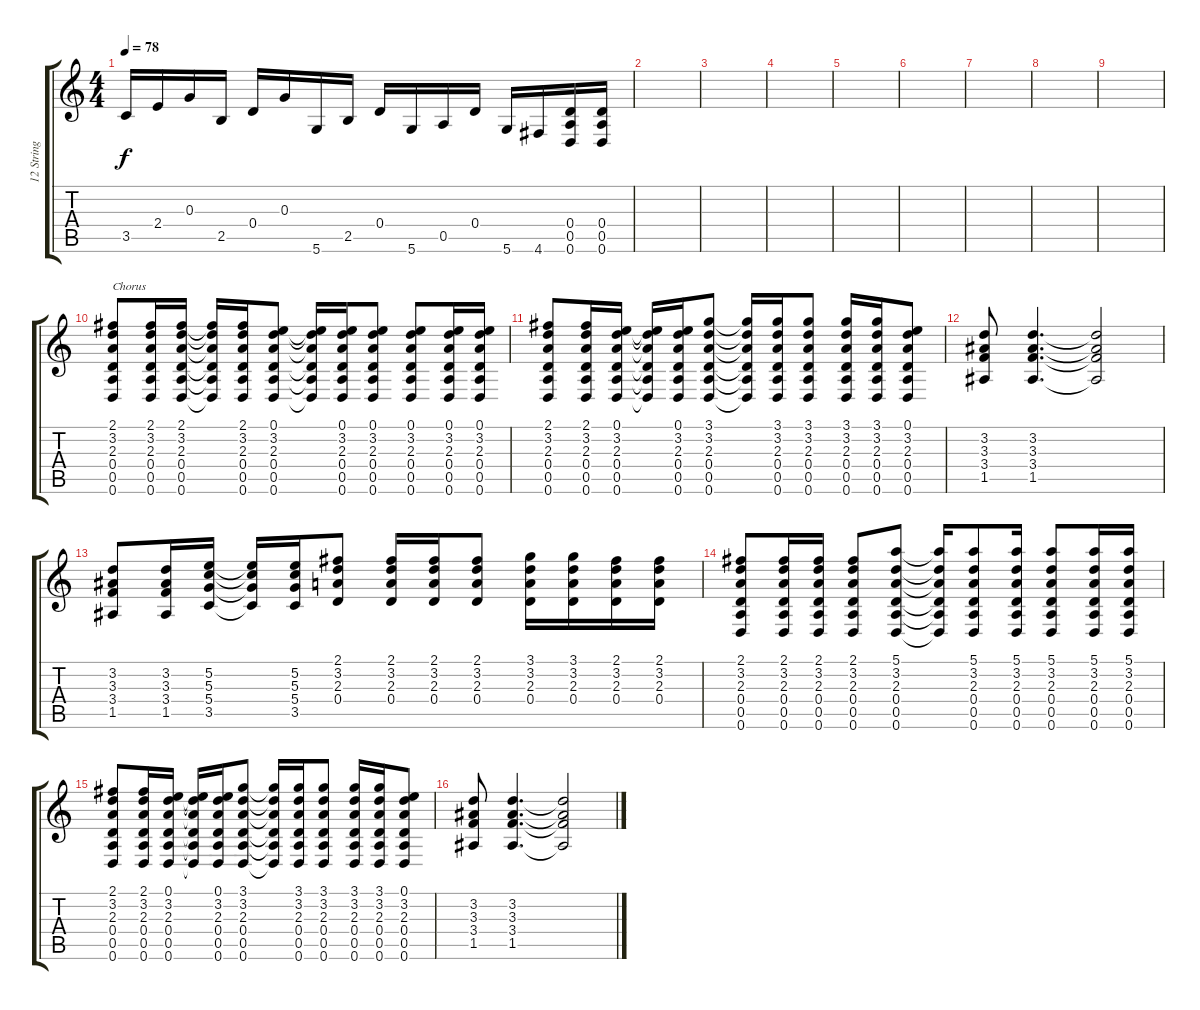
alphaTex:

\track ("12 String Acoustic #1" "12 String ") {instrument acousticguitarsteel}
\staff {score tabs}
\tuning (E4 B3 G3 D3 A2 D2) {hide}
\ts (4 4)
\tempo 78
\clef g2
\ks c
3.5.16{dy f} 2.4.16 0.3.16 2.5.16 0.4.16 0.3.16 5.6.16 2.5.16 0.4.16 5.6.16 0.5.16 0.4.16 5.6.16 4.6.16 (0.4 0.5 0.6).16 (0.4 0.5 0.6).16 |
|
|
|
|
|
|
|
|
(2.1 3.2 2.3 0.4 0.5 0.6).8{txt "Chorus"} (2.1 3.2 2.3 0.4 0.5 0.6).16 (2.1 3.2 2.3 0.4 0.5 0.6).16 (2.1{t} 3.2{t} 2.3{t} 0.4{t} 0.5{t} 0.6{t}).16 (2.1 3.2 2.3 0.4 0.5 0.6).16 (0.1 3.2 2.3 0.4 0.5 0.6).8 (0.1{t} 3.2{t} 2.3{t} 0.4{t} 0.5{t} 0.6{t}).16 (0.1 3.2 2.3 0.4 0.5 0.6).16 (0.1 3.2 2.3 0.4 0.5 0.6).8 (0.1 3.2 2.3 0.4 0.5 0.6).8 (0.1 3.2 2.3 0.4 0.5 0.6).16 (0.1 3.2 2.3 0.4 0.5 0.6).16 |
(2.1 3.2 2.3 0.4 0.5 0.6).8 (2.1 3.2 2.3 0.4 0.5 0.6).16 (0.1 3.2 2.3 0.4 0.5 0.6).16 (0.1{t} 3.2{t} 2.3{t} 0.4{t} 0.5{t} 0.6{t}).16 (0.1 3.2 2.3 0.4 0.5 0.6).16 (3.1 3.2 2.3 0.4 0.5 0.6).8 (3.1{t} 3.2{t} 2.3{t} 0.4{t} 0.5{t} 0.6{t}).16 (3.1 3.2 2.3 0.4 0.5 0.6).16 (3.1 3.2 2.3 0.4 0.5 0.6).8 (3.1 3.2 2.3 0.4 0.5 0.6).16 (3.1 3.2 2.3 0.4 0.5 0.6).16 (0.1 3.2 2.3 0.4 0.5 0.6).8 |
(3.2 3.3 3.4 1.5).8 (3.2 3.3 3.4 1.5).4{d} (3.2{t} 3.3{t} 3.4{t} 1.5{t}).2 |
(3.2 3.3 3.4 1.5).8 (3.2 3.3 3.4 1.5).16 (5.2 5.3 5.4 3.5).16 (5.2{t} 5.3{t} 5.4{t} 3.5{t}).16 (5.2 5.3 5.4 3.5).16 (2.1 3.2 2.3 0.4).8 (2.1 3.2 2.3 0.4).16 (2.1 3.2 2.3 0.4).16 (2.1 3.2 2.3 0.4).8 (3.1 3.2 2.3 0.4).16 (3.1 3.2 2.3 0.4).16 (2.1 3.2 2.3 0.4).16 (2.1 3.2 2.3 0.4).16 |
(2.1 3.2 2.3 0.4 0.5 0.6).8 (2.1 3.2 2.3 0.4 0.5 0.6).16 (2.1 3.2 2.3 0.4 0.5 0.6).16 (2.1 3.2 2.3 0.4 0.5 0.6).8 (5.1 3.2 2.3 0.4 0.5 0.6).8 (5.1{t} 3.2{t} 2.3{t} 0.4{t} 0.5{t} 0.6{t}).16 (5.1 3.2 2.3 0.4 0.5 0.6).8 (5.1 3.2 2.3 0.4 0.5 0.6).16 (5.1 3.2 2.3 0.4 0.5 0.6).8 (5.1 3.2 2.3 0.4 0.5 0.6).16 (5.1 3.2 2.3 0.4 0.5 0.6).16 |
(2.1 3.2 2.3 0.4 0.5 0.6).8 (2.1 3.2 2.3 0.4 0.5 0.6).16 (0.1 3.2 2.3 0.4 0.5 0.6).16 (0.1{t} 3.2{t} 2.3{t} 0.4{t} 0.5{t} 0.6{t}).16 (0.1 3.2 2.3 0.4 0.5 0.6).16 (3.1 3.2 2.3 0.4 0.5 0.6).8 (3.1{t} 3.2{t} 2.3{t} 0.4{t} 0.5{t} 0.6{t}).16 (3.1 3.2 2.3 0.4 0.5 0.6).16 (3.1 3.2 2.3 0.4 0.5 0.6).8 (3.1 3.2 2.3 0.4 0.5 0.6).16 (3.1 3.2 2.3 0.4 0.5 0.6).16 (0.1 3.2 2.3 0.4 0.5 0.6).8 |
(3.2 3.3 3.4 1.5).8 (3.2 3.3 3.4 1.5).4{d} (3.2{t} 3.3{t} 3.4{t} 1.5{t}).2
